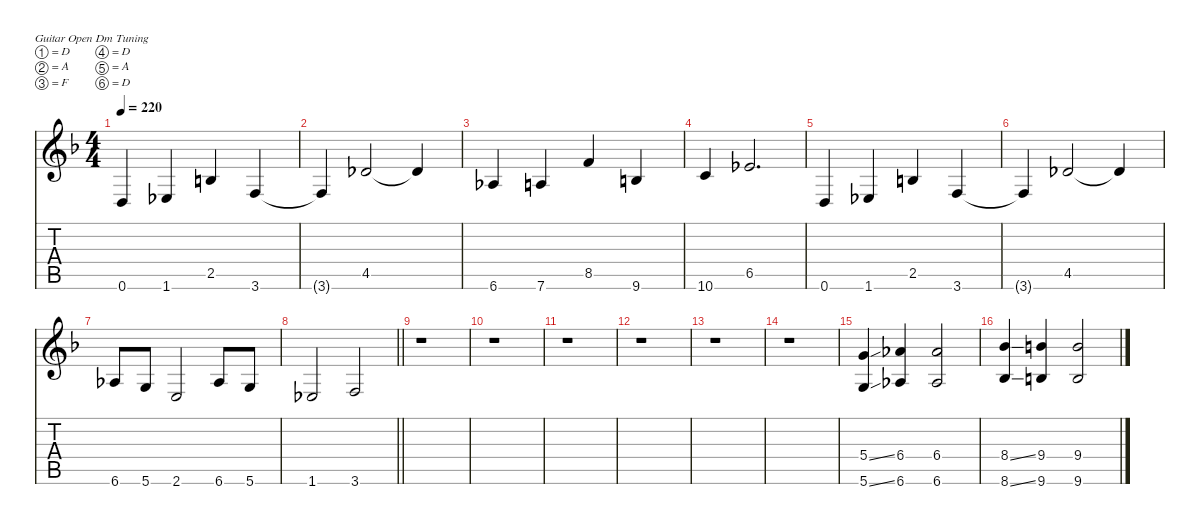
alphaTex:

\hideDynamics
\bracketExtendMode nobrackets
\singleTrackTrackNamePolicy hidden
\multiTrackTrackNamePolicy hidden
\firstSystemTrackNameMode fullname
\firstSystemTrackNameOrientation horizontal
\otherSystemsTrackNameOrientation horizontal
\track ("Guitar 1" "E-Gt") {defaultSystemsLayout 16 mute instrument distortionguitar}
\staff {score tabs}
\tuning (D4 A3 F3 D3 A2 D2)
\ts (4 4)
\tempo 220
\clef g2
\ks dminor
0.6{acc forcenatural}.4{dy f beam Up} 1.6{acc b}.4{beam Up} 2.5{acc forcenatural}.4{beam Up} 3.6{acc forcenatural}.4{beam Up} |
3.6{t acc forcenatural}.4{beam Up} 4.5{acc b}.2{beam Up} 4.5{t acc b}.4{beam Up} |
6.6{acc b}.4{beam Up} 7.6{acc forcenatural}.4{beam Up} 8.5{acc forcenatural}.4{beam Up} 9.6{acc forcenatural}.4{beam Up} |
10.6{acc forcenatural}.4{beam Up} 6.5{acc b}.2{d beam Up} |
0.6{acc forcenatural}.4{beam Up} 1.6{acc b}.4{beam Up} 2.5{acc forcenatural}.4{beam Up} 3.6{acc forcenatural}.4{beam Up} |
3.6{t acc forcenatural}.4{beam Up} 4.5{acc b}.2{beam Up} 4.5{t acc b}.4{beam Up} |
6.6{acc b}.8{beam Up} 5.6{acc forcenatural}.8{beam Up} 2.6{acc forcenatural}.2{beam Up} 6.6{acc b}.8{beam Up} 5.6{acc forcenatural}.8{beam Up} |
\barLineRight lightlight
1.6{acc b}.2{beam Up} 3.6{acc forcenatural}.2{beam Up} |
r.1{beam Down} |
r.1{beam Down} |
r.1{beam Down} |
r.1{beam Down} |
r.1{beam Down} |
r.1{beam Down} |
(5.4{ss acc forcenatural} 5.6{ss acc forcenatural}).4{beam Up} (6.4{acc b} 6.6{acc b}).4{beam Up} (6.4{acc b} 6.6{acc b}).2{beam Up} |
(8.4{ss acc b} 8.6{ss acc b}).4{beam Up} (9.4{acc forcenatural} 9.6{acc forcenatural}).4{beam Up} (9.4{acc forcenatural} 9.6{acc forcenatural}).2{beam Up}
